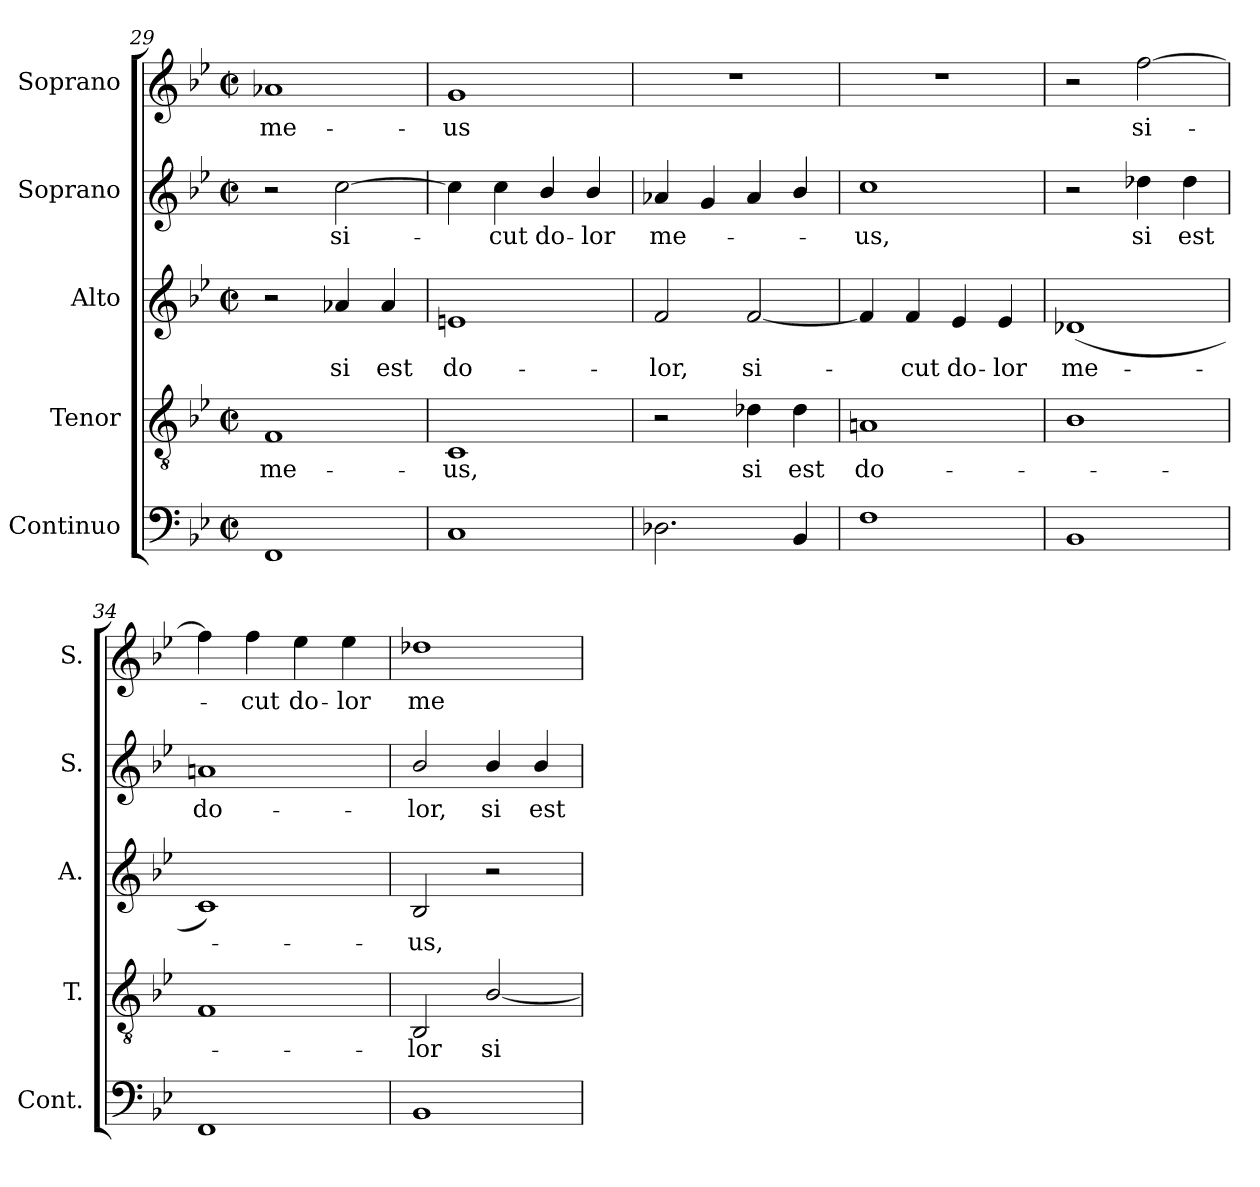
**kern	**kern	**text	**kern	**text	**kern	**text	**kern	**text
*part5	*part4	*part4	*part3	*part3	*part2	*part2	*part1	*part1
*staff5	*staff4	*staff4	*staff3	*staff3	*staff2	*staff2	*staff1	*staff1
*I"Continuo	*I"Tenor	*	*I"Alto	*	*I"Soprano	*	*I"Soprano	*
*I'Cont.	*I'T.	*	*I'A.	*	*I'S.	*	*I'S.	*
*clefF4	*clefGv2	*	*clefG2	*	*clefG2	*	*clefG2	*
*	*ITrd7c12	*	*	*	*	*	*	*
*k[b-e-]	*k[b-e-]	*	*k[b-e-]	*	*k[b-e-]	*	*k[b-e-]	*
*B-:	*B-:	*	*B-:	*	*B-:	*	*B-:	*
*M2/2	*M2/2	*	*M2/2	*	*M2/2	*	*M2/2	*
*met(c|)	*met(c|)	*	*met(c|)	*	*met(c|)	*	*met(c|)	*
=29	=29	=29	=29	=29	=29	=29	=29	=29
!	!	!LO:LY:b:color=#000000	!	!	!	!	!	!
!	!	!	!	!	!	!	!	!LO:LY:b:color=#000000
1FFi	1FFi	me-	2r	.	2r	.	1a-Xi	me-
!	!	!	!	!LO:LY:b:color=#000000	!	!	!	!
!	!	!	!	!	!	!LO:LY:b:color=#000000	!	!
.	.	.	4a-Xi/	si	[2cci\	si-	.	.
!	!	!	!	!LO:LY:b:color=#000000	!	!	!	!
.	.	.	4a-i/	est	.	.	.	.
=30	=30	=30	=30	=30	=30	=30	=30	=30
!	!	!LO:LY:b:color=#000000	!	!	!	!	!	!
!	!	!	!	!LO:LY:b:color=#000000	!	!	!	!
!	!	!	!	!	!	!	!	!LO:LY:b:color=#000000
1Ci	1CCi	-us,	1eni	do-	4cci\]	.	1gi	-us
!	!	!	!	!	!	!LO:LY:b:color=#000000	!	!
.	.	.	.	.	4cci\	-cut	.	.
!	!	!	!	!	!	!LO:LY:b:color=#000000	!	!
.	.	.	.	.	4b-i/	do-	.	.
!	!	!	!	!	!	!LO:LY:b:color=#000000	!	!
.	.	.	.	.	4b-i/	-lor	.	.
=31	=31	=31	=31	=31	=31	=31	=31	=31
!	!	!	!	!LO:LY:b:color=#000000	!	!	!	!
!	!	!	!	!	!	!LO:LY:b:color=#000000	!	!
2.D-Xi\	2r	.	2fi/	-lor,	4a-Xi/	me-	1r	.
.	.	.	.	.	4gi/	.	.	.
!	!	!LO:LY:b:color=#000000	!	!	!	!	!	!
!	!	!	!	!LO:LY:b:color=#000000	!	!	!	!
.	4D-Xi\	si	[2fi/	si-	4a-i/	.	.	.
!	!	!LO:LY:b:color=#000000	!	!	!	!	!	!
4BB-i/	4D-i\	est	.	.	4b-i/	.	.	.
=32	=32	=32	=32	=32	=32	=32	=32	=32
!	!	!LO:LY:b:color=#000000	!	!	!	!	!	!
!	!	!	!	!	!	!LO:LY:b:color=#000000	!	!
1Fi	1AAni	do-	4fi/]	.	1cci	-us,	1r	.
!	!	!	!	!LO:LY:b:color=#000000	!	!	!	!
.	.	.	4fi/	-cut	.	.	.	.
!	!	!	!	!LO:LY:b:color=#000000	!	!	!	!
.	.	.	4e-i/	do-	.	.	.	.
!	!	!	!	!LO:LY:b:color=#000000	!	!	!	!
.	.	.	4e-i/	-lor	.	.	.	.
=33	=33	=33	=33	=33	=33	=33	=33	=33
!	!	!	!	!LO:LY:b:color=#000000	!	!	!	!
1BB-i	1BB-i	.	(1d-Xi	me-	2r	.	2r	.
!	!	!	!	!	!	!LO:LY:b:color=#000000	!	!
!	!	!	!	!	!	!	!	!LO:LY:b:color=#000000
.	.	.	.	.	4dd-Xi\	si	[2ffi\	si-
!	!	!	!	!	!	!LO:LY:b:color=#000000	!	!
.	.	.	.	.	4dd-i\	est	.	.
=34	=34	=34	=34	=34	=34	=34	=34	=34
!	!	!	!	!	!	!LO:LY:b:color=#000000	!	!
1FFi	1FFi	.	1ci)	.	1ani	do-	4ffi\]	.
!	!	!	!	!	!	!	!	!LO:LY:b:color=#000000
.	.	.	.	.	.	.	4ffi\	-cut
!	!	!	!	!	!	!	!	!LO:LY:b:color=#000000
.	.	.	.	.	.	.	4ee-i\	do-
!	!	!	!	!	!	!	!	!LO:LY:b:color=#000000
.	.	.	.	.	.	.	4ee-i\	-lor
!!LO:LB:g=z
=35	=35	=35	=35	=35	=35	=35	=35	=35
!	!	!LO:LY:b:color=#000000	!	!	!	!	!	!
!	!	!	!	!LO:LY:b:color=#000000	!	!	!	!
!	!	!	!	!	!	!LO:LY:b:color=#000000	!	!
!	!	!	!	!	!	!	!	!LO:LY:b:color=#000000
1BB-i	2BBB-i/	-lor	2B-i/	-us,	2b-i/	-lor,	1dd-Xi	me-
!	!	!LO:LY:b:color=#000000	!	!	!	!	!	!
!	!	!	!	!	!	!LO:LY:b:color=#000000	!	!
.	[2BB-i/	si-	2r	.	4b-i/	si	.	.
!	!	!	!	!	!	!LO:LY:b:color=#000000	!	!
.	.	.	.	.	4b-i/	est	.	.
=	=	=	=	=	=	=	=	=
*-	*-	*-	*-	*-	*-	*-	*-	*-
